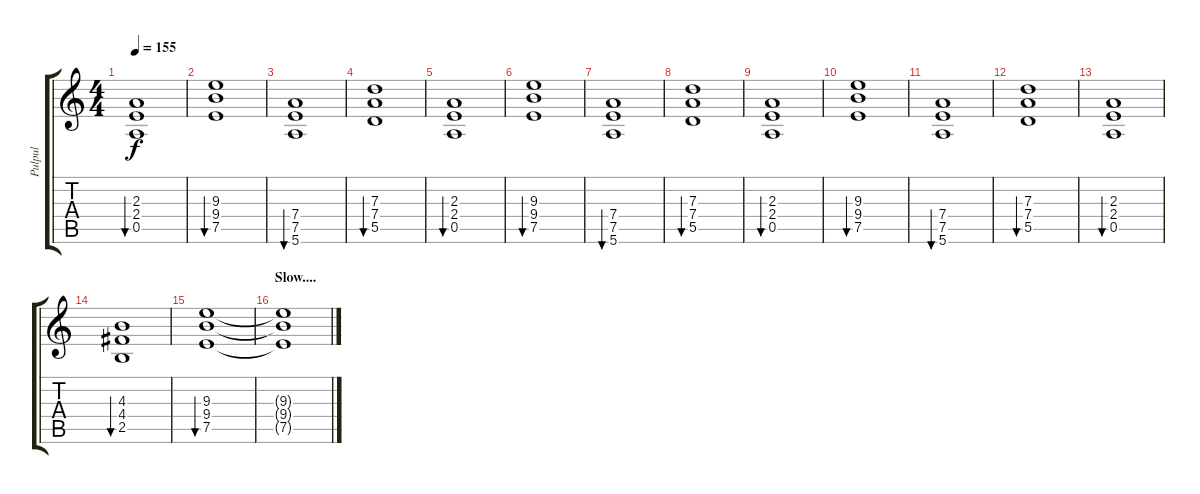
\track ("Pulpul" "Pulpul") {instrument electricguitarclean}
\staff {score tabs}
\tuning (E4 B3 G3 D3 A2 E2) {hide}
\ts (4 4)
\tempo 155
\clef g2
\ks c
(2.3 2.4 0.5).1{bu 60 dy f} |
(9.3 9.4 7.5).1{bu 60} |
(7.4 7.5 5.6).1{bu 60} |
(7.3 7.4 5.5).1{bu 60} |
(2.3 2.4 0.5).1{bu 60} |
(9.3 9.4 7.5).1{bu 60} |
(7.4 7.5 5.6).1{bu 60} |
(7.3 7.4 5.5).1{bu 60} |
(2.3 2.4 0.5).1{bu 60} |
(9.3 9.4 7.5).1{bu 60} |
(7.4 7.5 5.6).1{bu 60} |
(7.3 7.4 5.5).1{bu 60} |
(2.3 2.4 0.5).1{bu 60} |
(4.3 4.4 2.5).1{bu 60} |
(9.3 9.4 7.5).1{bu 60} |
\section ("" "Slow....")
(9.3{t} 9.4{t} 7.5{t}).1{volume 0}
